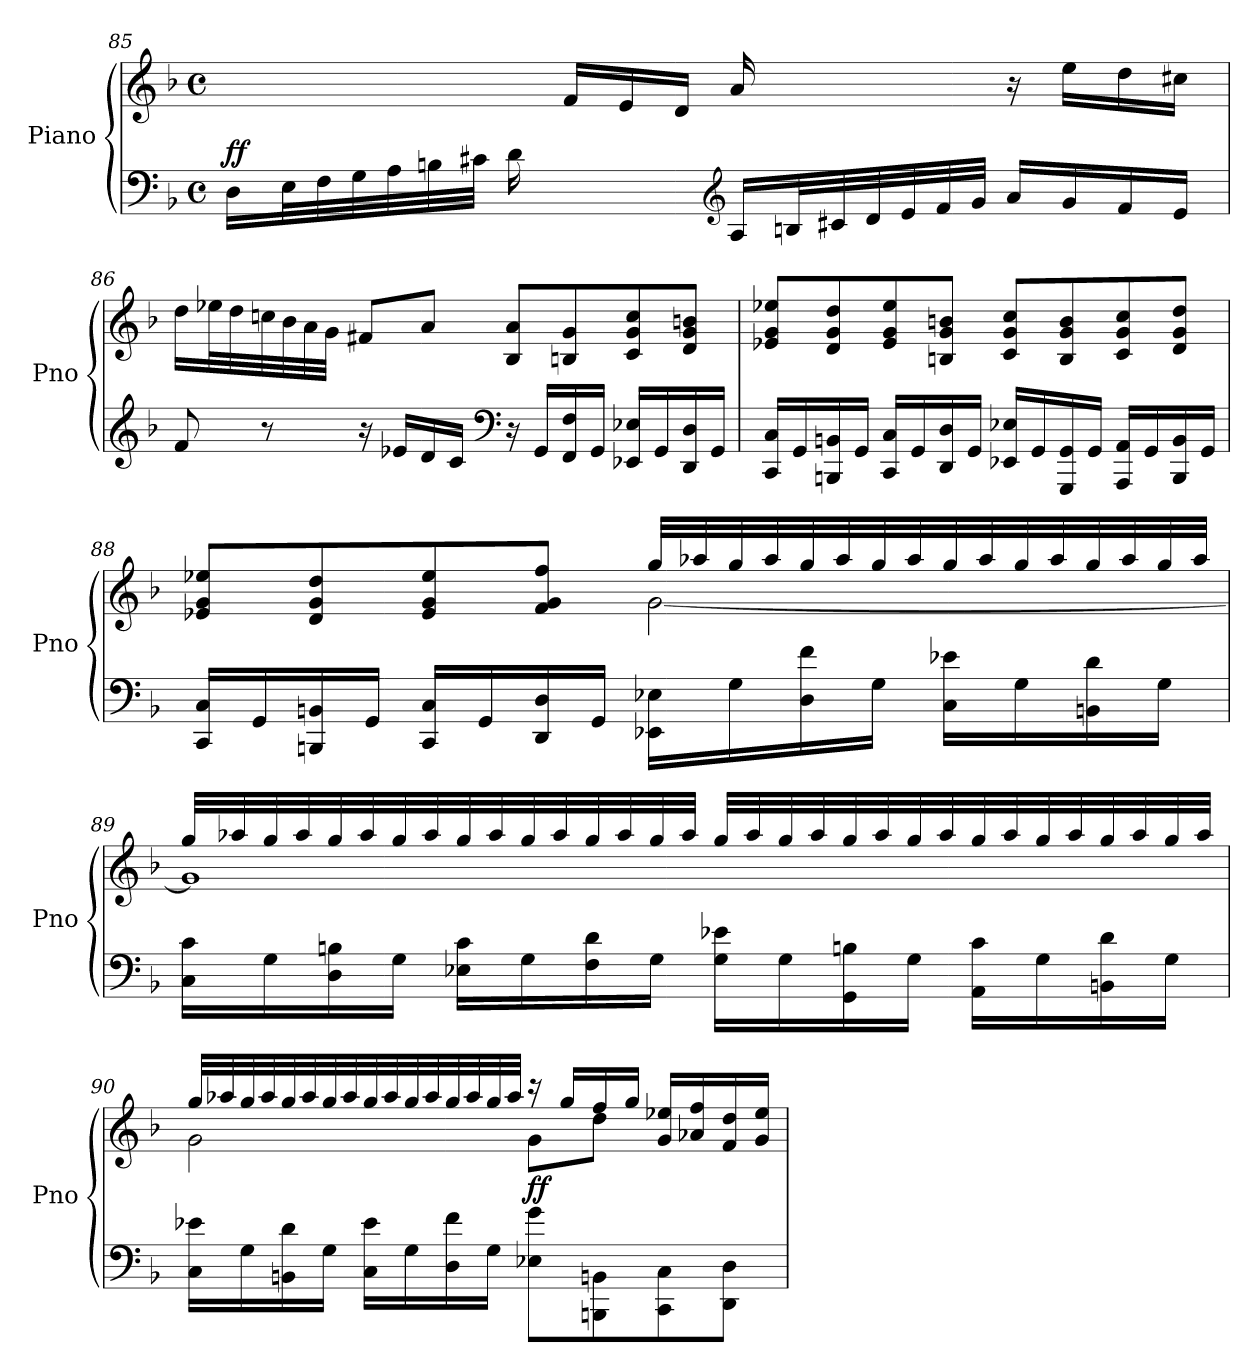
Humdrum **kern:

**kern	**kern	**dynam
*part1	*part1	*part1
*staff2	*staff1	*staff1/2
*I"Piano	*	*
*I'Pno	*	*
*clefF4	*clefG2	*
*k[b-]	*k[b-]	*
*M4/4	*M4/4	*
*met(c)	*met(c)	*
=85	=85	=85
!	!	!LO:DY:a=2
16D\LL	4ryy	ff
32E\L	.	.
32F\	.	.
32G\	.	.
32A\	.	.
32Bn\	.	.
32c#X\JJJ	.	.
16d\	16ryy	.
16ryy	16f/LL	.
8ryy	16e/	.
.	16d/JJ	.
*clefG2	*	*
16A/LL	16a/	.
32Bn/L	16ryy	.
32c#X/	.	.
32d/	8ryy	.
32e/	.	.
32f/	.	.
32g/JJJ	.	.
16a/LL	16r	.
16g/	16ee\LL	.
16f/	16dd\	.
16e/JJ	16cc#X\JJ	.
!!LO:LB:g=z
=86	=86	=86
8f/	16dd\LL	.
.	32ee-X\L	.
.	32dd\	.
8r	32ccn\	.
.	32b-\	.
.	32a\	.
.	32g\JJJ	.
16r	8f#X/L	.
16e-X/LL	.	.
16d/	8a/J	.
16c/JJ	.	.
*clefF4	*	*
16r	8B-/ 8a/L	.
16GG/LL	.	.
16FF/ 16F/	8Bn/ 8g/	.
16GG/JJ	.	.
16EE-X/ 16E-X/LL	8c/ 8g/ 8cc/	.
16GG/	.	.
16DD/ 16D/	8d/ 8g/ 8bn/J	.
16GG/JJ	.	.
=87	=87	=87
16CC/ 16C/LL	8e-X/ 8g/ 8ee-X/L	.
16GG/	.	.
16BBBn/ 16BBn/	8d/ 8g/ 8dd/	.
16GG/JJ	.	.
16CC/ 16C/LL	8e-/ 8g/ 8ee-/	.
16GG/	.	.
16DD/ 16D/	8Bn/ 8g/ 8bn/J	.
16GG/JJ	.	.
16EE-X/ 16E-X/LL	8c/ 8g/ 8cc/L	.
16GG/	.	.
16GGG/ 16GG/	8B/ 8g/ 8b/	.
16GG/JJ	.	.
16AAA/ 16AA/LL	8c/ 8g/ 8cc/	.
16GG/	.	.
16BBB/ 16BB/	8d/ 8g/ 8dd/J	.
16GG/JJ	.	.
!!LO:LB:g=z
=88	=88	=88
*	*^	*
16CC/ 16C/LL	8e-X/ 8g/ 8ee-X/L	2ryy	.
16GG/	.	.	.
16BBBn/ 16BBn/	8d/ 8g/ 8dd/	.	.
16GG/JJ	.	.	.
16CC/ 16C/LL	8e-/ 8g/ 8ee-/	.	.
16GG/	.	.	.
16DD/ 16D/	8f/ 8g/ 8ff/J	.	.
16GG/JJ	.	.	.
!	!	!	!LO:DY:a=2
!	!	!	!LO:DY:n=1:a
16EE-X\ 16E-X\LL	32gg/LLL	[2g\	ff mf
.	32aa-X/	.	.
16G\	32gg/	.	.
.	32aa-/	.	.
16D\ 16f\	32gg/	.	.
.	32aa-/	.	.
16G\JJ	32gg/	.	.
.	32aa-/	.	.
16C\ 16e-X\LL	32gg/	.	.
.	32aa-/	.	.
16G\	32gg/	.	.
.	32aa-/	.	.
16BBn\ 16d\	32gg/	.	.
.	32aa-/	.	.
16G\JJ	32gg/	.	.
.	32aa-/JJJ	.	.
=89	=89	=89	=89
16C\ 16c\LL	32gg/LLL	1g]	.
.	32aa-X/	.	.
16G\	32gg/	.	.
.	32aa-/	.	.
16D\ 16Bn\	32gg/	.	.
.	32aa-/	.	.
16G\JJ	32gg/	.	.
.	32aa-/	.	.
16E-X\ 16c\LL	32gg/	.	.
.	32aa-/	.	.
16G\	32gg/	.	.
.	32aa-/	.	.
16F\ 16d\	32gg/	.	.
.	32aa-/	.	.
16G\JJ	32gg/	.	.
.	32aa-/JJJ	.	.
16G\ 16e-X\LL	32gg/LLL	.	.
.	32aa-/	.	.
16G\	32gg/	.	.
.	32aa-/	.	.
16GG\ 16Bn\	32gg/	.	.
.	32aa-/	.	.
16G\JJ	32gg/	.	.
.	32aa-/	.	.
16AA\ 16c\LL	32gg/	.	.
.	32aa-/	.	.
16G\	32gg/	.	.
.	32aa-/	.	.
16BBn\ 16d\	32gg/	.	.
.	32aa-/	.	.
16G\JJ	32gg/	.	.
.	32aa-/JJJ	.	.
!!LO:LB:g=z	!!
=90	=90	=90	=90
16C\ 16e-X\LL	32gg/LLL	2g\	.
.	32aa-X/	.	.
16G\	32gg/	.	.
.	32aa-/	.	.
16BBn\ 16d\	32gg/	.	.
.	32aa-/	.	.
16G\JJ	32gg/	.	.
.	32aa-/	.	.
16C\ 16e-\LL	32gg/	.	.
.	32aa-/	.	.
16G\	32gg/	.	.
.	32aa-/	.	.
16D\ 16f\	32gg/	.	.
.	32aa-/	.	.
16G\JJ	32gg/	.	.
.	32aa-/JJJ	.	.
!	!	!	!LO:DY:a=2
8E-X\ 8g\L	16r	8g\L	ff
.	16gg/LL	.	.
8BBBn\ 8BBn\	16ff/	8dd\J	.
.	16gg/JJ	.	.
8CC\ 8C\	16g/ 16ee-X/LL	4ryy	.
.	16a-X/ 16ff/	.	.
8DD\ 8D\J	16f/ 16dd/	.	.
.	16g/ 16ee-/JJ	.	.
*	*v	*v	*
=	=	=
*-	*-	*-
